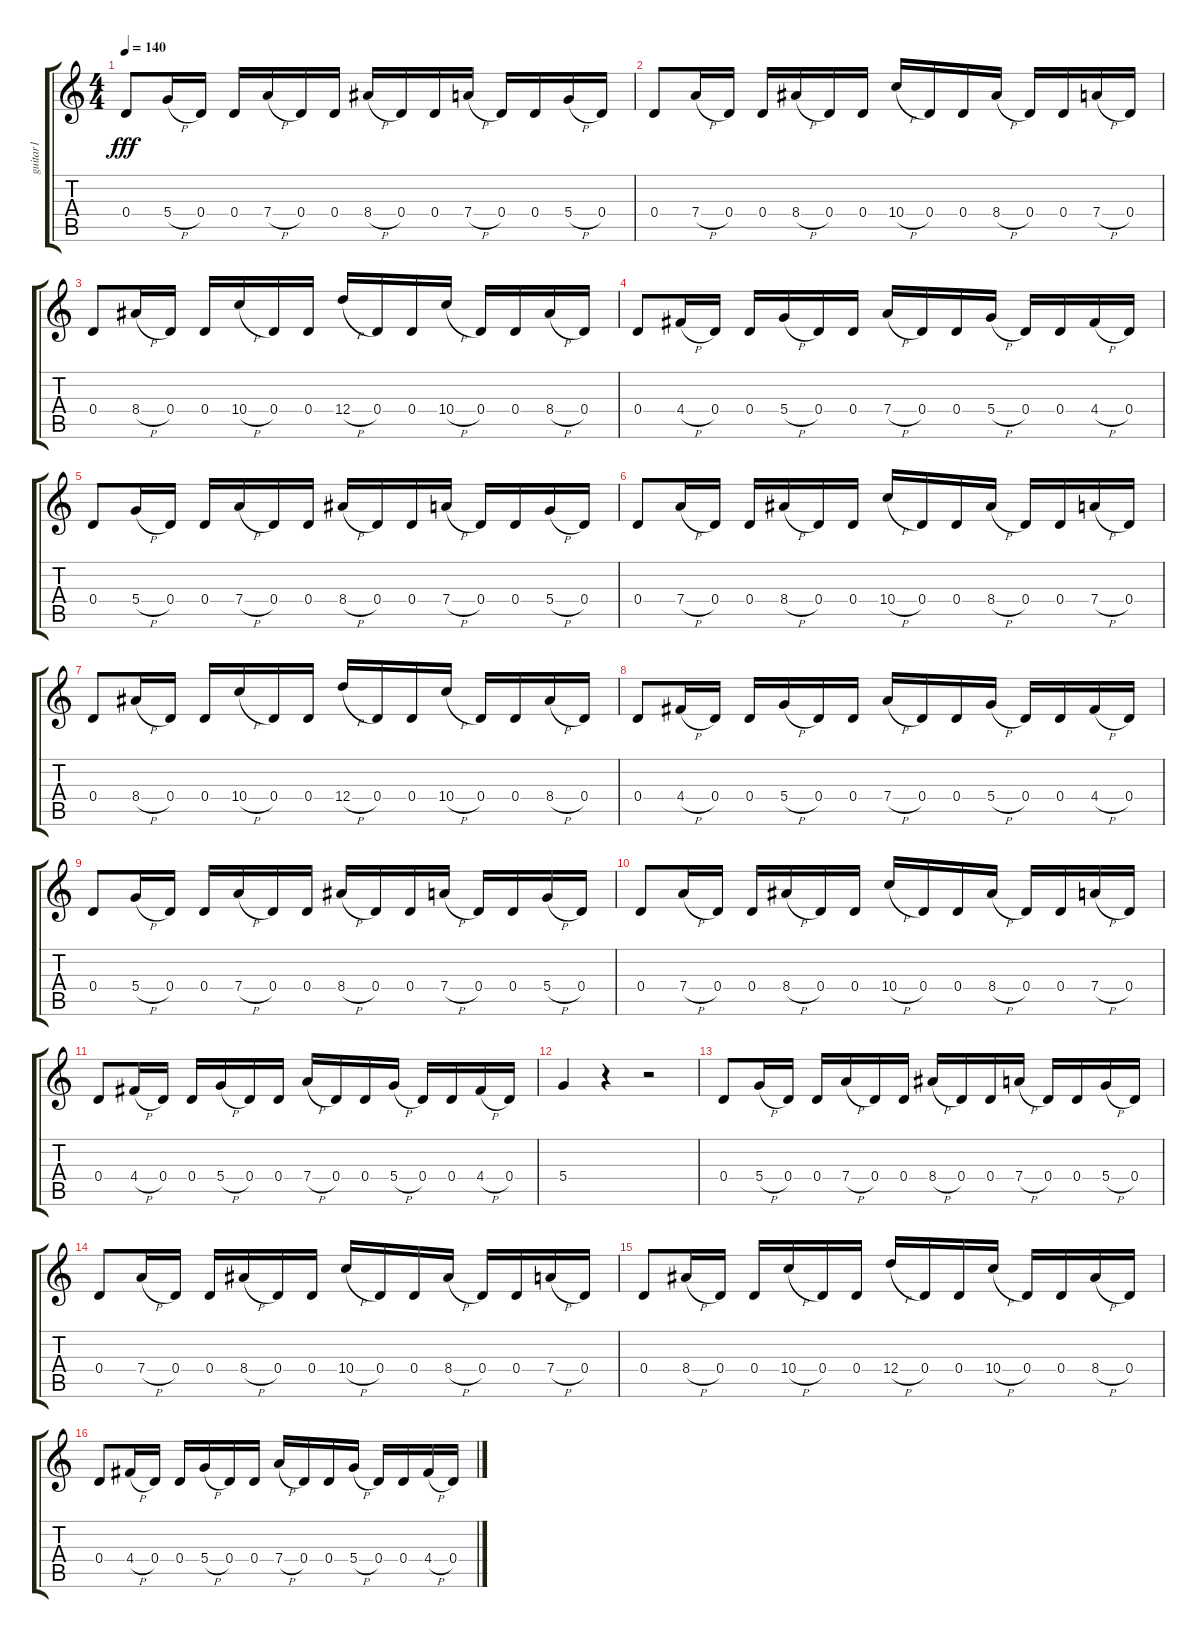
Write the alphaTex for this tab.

\track ("guitar1" "guitar1") {instrument overdrivenguitar}
\staff {score tabs}
\tuning (E4 B3 G3 D3 A2 E2) {hide}
\ts (4 4)
\tempo 140
\clef g2
\ks c
0.4.8{dy fff instrument overdrivenguitar} 5.4{h}.16 0.4.16 0.4.16 7.4{h}.16 0.4.16 0.4.16 8.4{h}.16 0.4.16 0.4.16 7.4{h}.16 0.4.16 0.4.16 5.4{h}.16 0.4.16 |
0.4.8 7.4{h}.16 0.4.16 0.4.16 8.4{h}.16 0.4.16 0.4.16 10.4{h}.16 0.4.16 0.4.16 8.4{h}.16 0.4.16 0.4.16 7.4{h}.16 0.4.16 |
0.4.8 8.4{h}.16 0.4.16 0.4.16 10.4{h}.16 0.4.16 0.4.16 12.4{h}.16 0.4.16 0.4.16 10.4{h}.16 0.4.16 0.4.16 8.4{h}.16 0.4.16 |
0.4.8 4.4{h}.16 0.4.16 0.4.16 5.4{h}.16 0.4.16 0.4.16 7.4{h}.16 0.4.16 0.4.16 5.4{h}.16 0.4.16 0.4.16 4.4{h}.16 0.4.16 |
0.4.8 5.4{h}.16 0.4.16 0.4.16 7.4{h}.16 0.4.16 0.4.16 8.4{h}.16 0.4.16 0.4.16 7.4{h}.16 0.4.16 0.4.16 5.4{h}.16 0.4.16 |
0.4.8 7.4{h}.16 0.4.16 0.4.16 8.4{h}.16 0.4.16 0.4.16 10.4{h}.16 0.4.16 0.4.16 8.4{h}.16 0.4.16 0.4.16 7.4{h}.16 0.4.16 |
0.4.8 8.4{h}.16 0.4.16 0.4.16 10.4{h}.16 0.4.16 0.4.16 12.4{h}.16 0.4.16 0.4.16 10.4{h}.16 0.4.16 0.4.16 8.4{h}.16 0.4.16 |
0.4.8 4.4{h}.16 0.4.16 0.4.16 5.4{h}.16 0.4.16 0.4.16 7.4{h}.16 0.4.16 0.4.16 5.4{h}.16 0.4.16 0.4.16 4.4{h}.16 0.4.16 |
0.4.8 5.4{h}.16 0.4.16 0.4.16 7.4{h}.16 0.4.16 0.4.16 8.4{h}.16 0.4.16 0.4.16 7.4{h}.16 0.4.16 0.4.16 5.4{h}.16 0.4.16 |
0.4.8 7.4{h}.16 0.4.16 0.4.16 8.4{h}.16 0.4.16 0.4.16 10.4{h}.16 0.4.16 0.4.16 8.4{h}.16 0.4.16 0.4.16 7.4{h}.16 0.4.16 |
0.4.8 4.4{h}.16 0.4.16 0.4.16 5.4{h}.16 0.4.16 0.4.16 7.4{h}.16 0.4.16 0.4.16 5.4{h}.16 0.4.16 0.4.16 4.4{h}.16 0.4.16 |
5.4.4 r.4 r.2 |
0.4.8 5.4{h}.16 0.4.16 0.4.16 7.4{h}.16 0.4.16 0.4.16 8.4{h}.16 0.4.16 0.4.16 7.4{h}.16 0.4.16 0.4.16 5.4{h}.16 0.4.16 |
0.4.8 7.4{h}.16 0.4.16 0.4.16 8.4{h}.16 0.4.16 0.4.16 10.4{h}.16 0.4.16 0.4.16 8.4{h}.16 0.4.16 0.4.16 7.4{h}.16 0.4.16 |
0.4.8 8.4{h}.16 0.4.16 0.4.16 10.4{h}.16 0.4.16 0.4.16 12.4{h}.16 0.4.16 0.4.16 10.4{h}.16 0.4.16 0.4.16 8.4{h}.16 0.4.16 |
0.4.8 4.4{h}.16 0.4.16 0.4.16 5.4{h}.16 0.4.16 0.4.16 7.4{h}.16 0.4.16 0.4.16 5.4{h}.16 0.4.16 0.4.16 4.4{h}.16 0.4.16
